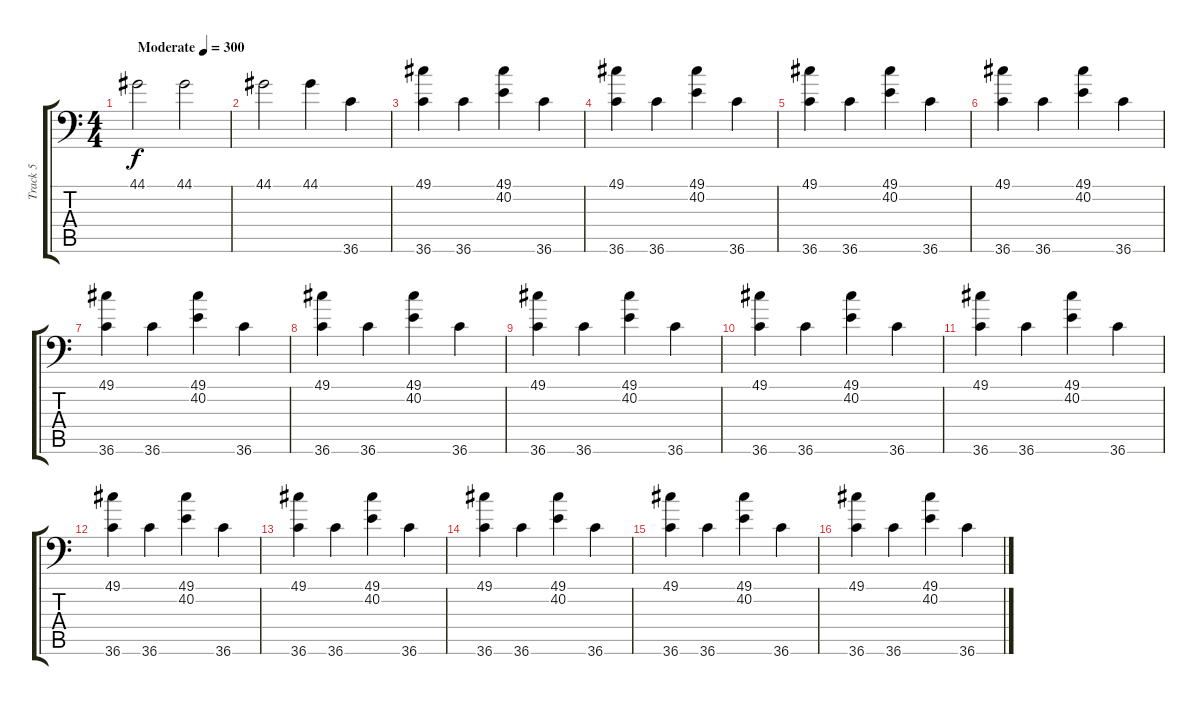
\track ("Track 5" "Track 5") {instrument acousticgrandpiano}
\staff {score tabs}
\tuning (C-1 C-1 C-1 C-1 C-1 C-1) {hide}
\ts (4 4)
\tempo (300 "Moderate")
\clef f4
\ks c
44.1.2{dy f instrument acousticgrandpiano} 44.1.2 |
44.1.2 44.1.4 36.6.4 |
(49.1 36.6).4 36.6.4 (49.1 40.2).4 36.6.4 |
(49.1 36.6).4 36.6.4 (49.1 40.2).4 36.6.4 |
(49.1 36.6).4 36.6.4 (49.1 40.2).4 36.6.4 |
(49.1 36.6).4 36.6.4 (49.1 40.2).4 36.6.4 |
(49.1 36.6).4 36.6.4 (49.1 40.2).4 36.6.4 |
(49.1 36.6).4 36.6.4 (49.1 40.2).4 36.6.4 |
(49.1 36.6).4 36.6.4 (49.1 40.2).4 36.6.4 |
(49.1 36.6).4 36.6.4 (49.1 40.2).4 36.6.4 |
(49.1 36.6).4 36.6.4 (49.1 40.2).4 36.6.4 |
(49.1 36.6).4 36.6.4 (49.1 40.2).4 36.6.4 |
(49.1 36.6).4 36.6.4 (49.1 40.2).4 36.6.4 |
(49.1 36.6).4 36.6.4 (49.1 40.2).4 36.6.4 |
(49.1 36.6).4 36.6.4 (49.1 40.2).4 36.6.4 |
(49.1 36.6).4 36.6.4 (49.1 40.2).4 36.6.4
